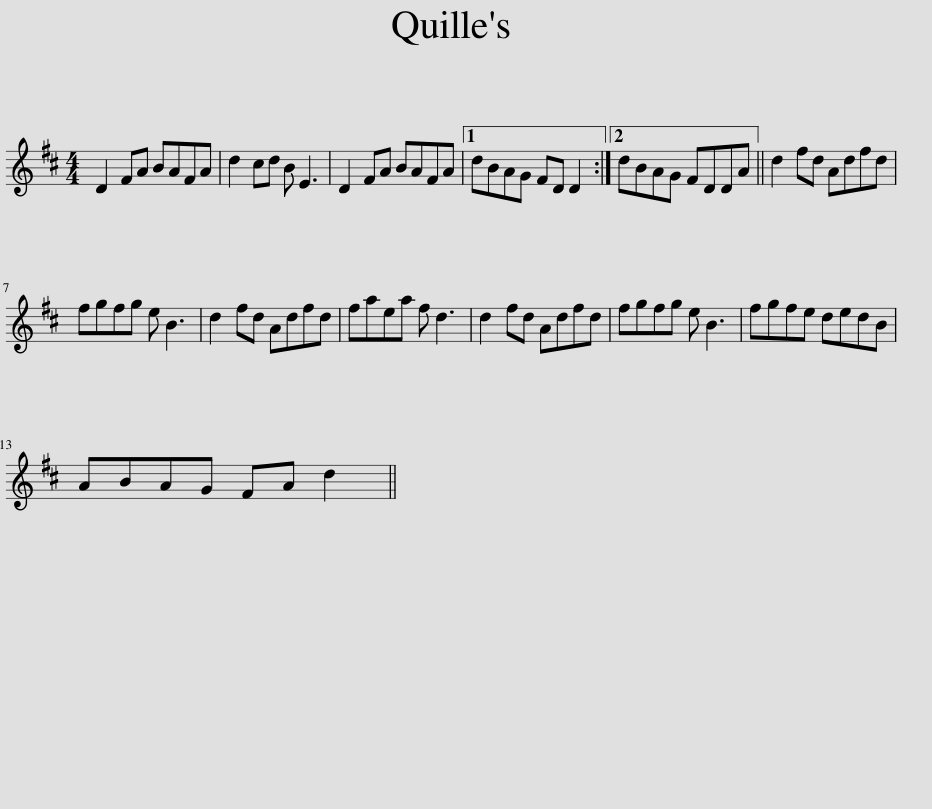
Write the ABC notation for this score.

X:1
L:1/8
M:4/4
I:linebreak $
K:D
V:1 treble
V:1
 D2 FA BAFA | d2 cd B E3 | D2 FA BAFA |1 dBAG FD D2 :|2 dBAG FDDA || %5
 d2 fd Adfd |$ fgfg e B3 | d2 fd Adfd | faea f d3 | d2 fd Adfd | %10
 fgfg e B3 | fgfe dedB |$ ABAG FA d2 || %13
